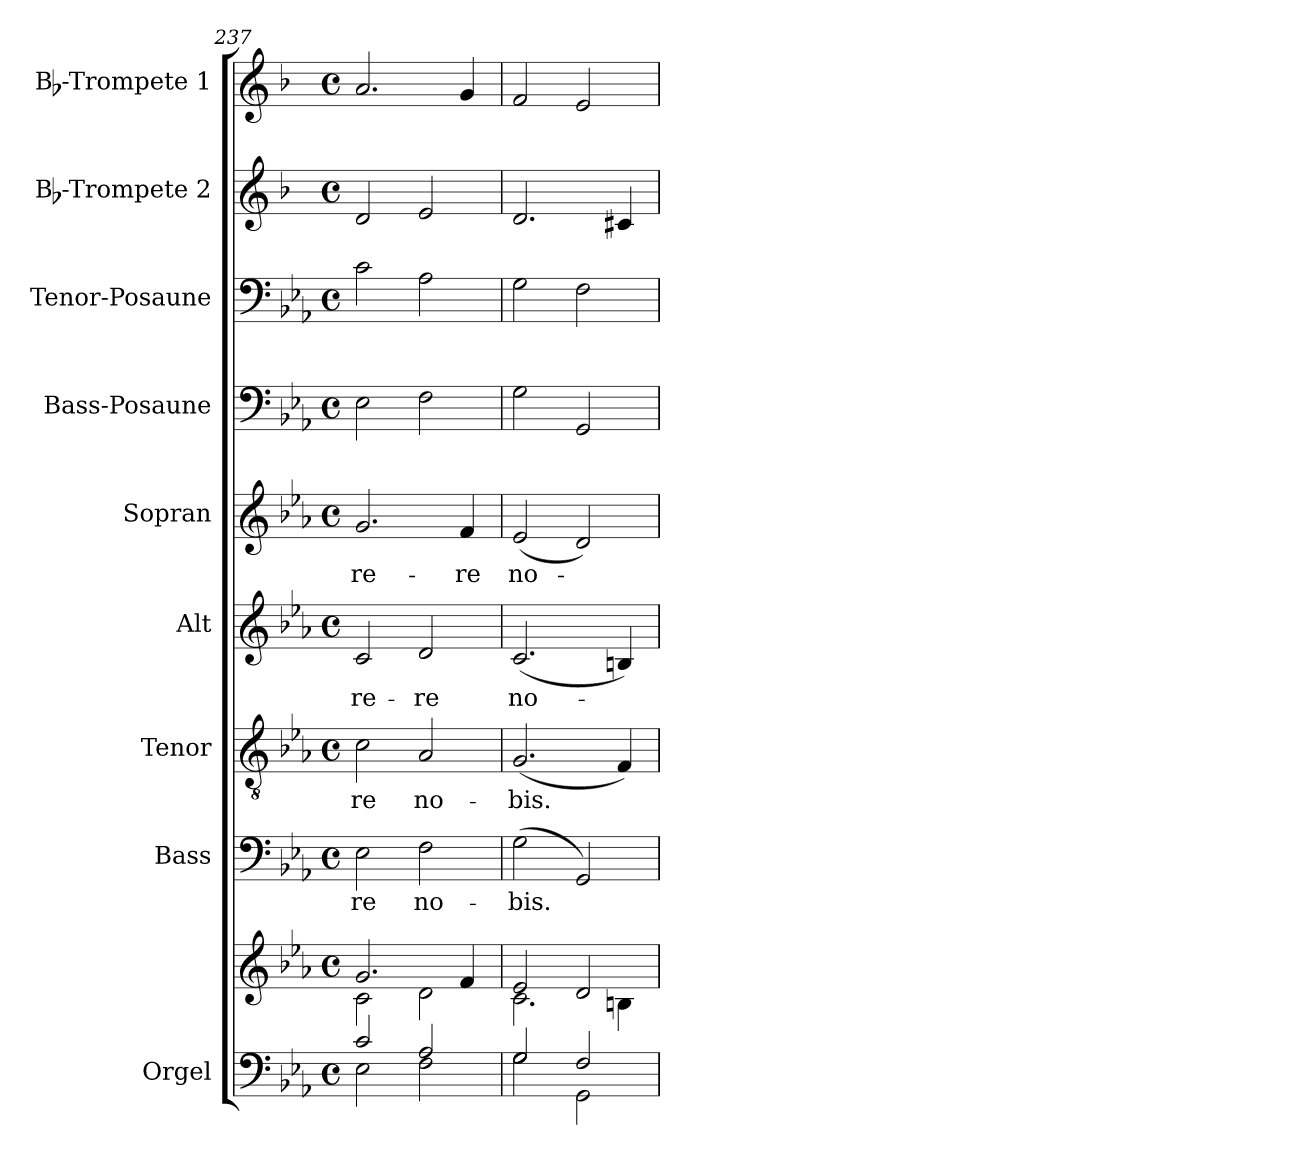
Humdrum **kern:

**kern	**kern	**kern	**text	**kern	**text	**kern	**text	**kern	**text	**kern	**kern	**kern	**kern
*part9	*part9	*part8	*part8	*part7	*part7	*part6	*part6	*part5	*part5	*part4	*part3	*part2	*part1
*staff10	*staff9	*staff8	*staff8	*staff7	*staff7	*staff6	*staff6	*staff5	*staff5	*staff4	*staff3	*staff2	*staff1
*I"Orgel	*	*I"Bass	*	*I"Tenor	*	*I"Alt	*	*I"Sopran	*	*I"Bass-Posaune	*I"Tenor-Posaune	*I"Bb-Trompete 2	*I"Bb-Trompete 1
*I'Org.	*	*I'B.	*	*I'T.	*	*I'A.	*	*I'S.	*	*I'B. Pos.	*I'T. Pos.	*I'Trp. 2	*I'Trp. 1
*clefF4	*clefG2	*clefF4	*	*clefGv2	*	*clefG2	*	*clefG2	*	*clefF4	*clefF4	*clefG2	*clefG2
*	*	*	*	*	*	*	*	*	*	*	*	*ITrd1c2	*ITrd1c2
*k[b-e-a-]	*k[b-e-a-]	*k[b-e-a-]	*	*k[b-e-a-]	*	*k[b-e-a-]	*	*k[b-e-a-]	*	*k[b-e-a-]	*k[b-e-a-]	*k[b-e-a-]	*k[b-e-a-]
*E-:	*E-:	*E-:	*	*E-:	*	*E-:	*	*E-:	*	*E-:	*E-:	*E-:	*E-:
*M4/4	*M4/4	*M4/4	*	*M4/4	*	*M4/4	*	*M4/4	*	*M4/4	*M4/4	*M4/4	*M4/4
*met(c)	*met(c)	*met(c)	*	*met(c)	*	*met(c)	*	*met(c)	*	*met(c)	*met(c)	*met(c)	*met(c)
=237	=237	=237	=237	=237	=237	=237	=237	=237	=237	=237	=237	=237	=237
*^	*^	*	*	*	*	*	*	*	*	*	*	*	*
!	!	!	!	!	!LO:LY:b	!	!LO:LY:b	!	!LO:LY:b	!	!LO:LY:b	!	!	!	!
2c/	2E-\	2.g/	2c\	2E-\	-re	2c\	-re	2c/	-re-	2.g/	-re-	2E-\	2c\	2c/	2.g/
!	!	!	!	!	!LO:LY:b	!	!LO:LY:b	!	!LO:LY:b	!	!	!	!	!	!
2A-/	2F\	.	2d\	2F\	no-	2A-/	no-	2d/	-re	.	.	2F\	2A-\	2d/	.
!	!	!	!	!	!	!	!	!	!	!	!LO:LY:b	!	!	!	!
.	.	4f/	.	.	.	.	.	.	.	4f/	-re	.	.	.	4f/
=238	=238	=238	=238	=238	=238	=238	=238	=238	=238	=238	=238	=238	=238	=238	=238
!	!	!	!	!	!LO:LY:b	!	!LO:LY:b	!	!LO:LY:b	!	!LO:LY:b	!	!	!	!
2G/	2G\	2e-/	2.c\	(>2G\	-bis.	(<2.G/	-bis.	(<2.c/	no-	(<2e-/	no-	2G\	2G\	2.c/	2e-/
2F/	2GG\	2d/	.	2GG/)	.	.	.	.	.	2d/)	.	2GG/	2F\	.	2d/
.	.	.	4Bn\	.	.	4F/)	.	4Bn/)	.	.	.	.	.	4Bn/	.
*v	*v	*	*	*	*	*	*	*	*	*	*	*	*	*	*
*	*v	*v	*	*	*	*	*	*	*	*	*	*	*	*
=	=	=	=	=	=	=	=	=	=	=	=	=	=
*-	*-	*-	*-	*-	*-	*-	*-	*-	*-	*-	*-	*-	*-
